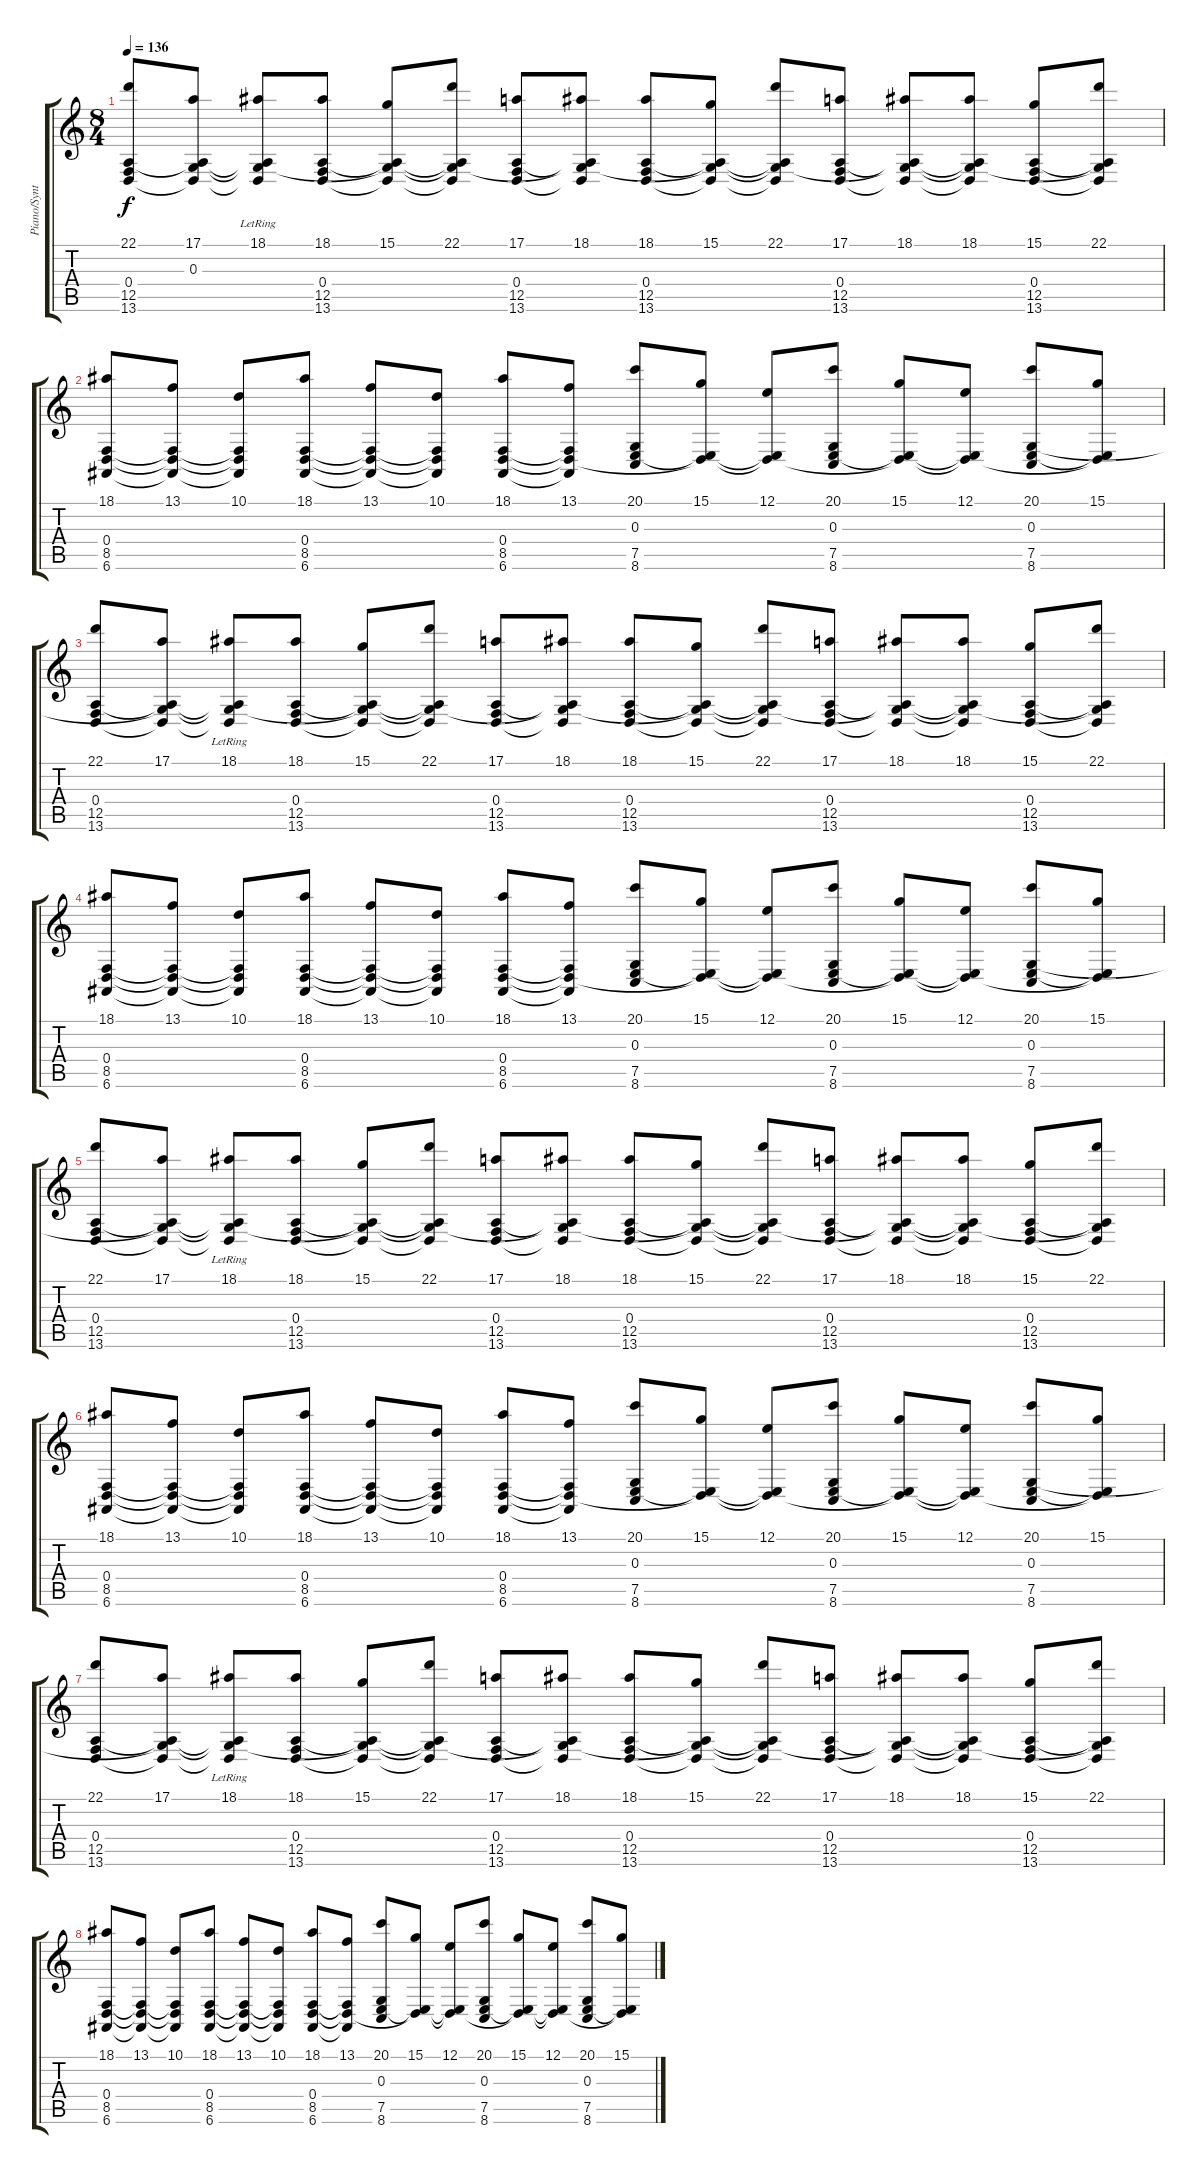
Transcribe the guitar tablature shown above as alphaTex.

\track ("Piano/Synth (Joe)" "Piano/Synt") {instrument acousticgrandpiano}
\staff {score tabs}
\tuning (E4 B3 G3 D3 A2 E2) {hide}
\ts (8 4)
\tempo 136
\clef g2
\ks c
(22.1 0.4 12.5 13.6).8{dy f} (17.1 0.3{t} 0.4{t} 12.5{t}).8 (18.1{lr} 0.3{t} 0.4{t} 12.5{t}).8 (18.1 0.4 12.5 13.6).8 (15.1 0.3{t} 0.4{t} 12.5{t}).8 (22.1 0.3{t} 0.4{t} 12.5{t}).8 (17.1 0.4 12.5 13.6).8 (18.1 0.3{t} 0.4{t} 12.5{t}).8 (18.1 0.4 12.5 13.6).8 (15.1 0.3{t} 0.4{t} 12.5{t}).8 (22.1 0.3{t} 0.4{t} 12.5{t}).8 (17.1 0.4 12.5 13.6).8 (18.1 0.3{t} 0.4{t} 12.5{t}).8 (18.1 0.3{t} 0.4{t} 12.5{t}).8 (15.1 0.4 12.5 13.6).8 (22.1 0.3{t} 0.4{t} 12.5{t}).8 |
(18.1 0.4 8.5 6.6).8 (13.1 0.4{t} 8.5{t} 6.6{t}).8 (10.1 0.4{t} 8.5{t} 6.6{t}).8 (18.1 0.4 8.5 6.6).8 (13.1 0.4{t} 8.5{t} 6.6{t}).8 (10.1 0.4{t} 8.5{t} 6.6{t}).8 (18.1 0.4 8.5 6.6).8 (13.1 0.4{t} 8.5{t} 6.6{t}).8 (20.1 0.3 7.5 8.6).8 (15.1 0.4{t} 7.5{t}).8 (12.1 0.4{t} 7.5{t}).8 (20.1 0.3 7.5 8.6).8 (15.1 0.4{t} 7.5{t}).8 (12.1 0.4{t} 7.5{t}).8 (20.1 0.3 7.5 8.6).8 (15.1 0.4{t} 7.5{t}).8 |
(22.1 0.4 12.5 13.6).8 (17.1 0.3{t} 0.4{t} 12.5{t}).8 (18.1{lr} 0.3{t} 0.4{t} 12.5{t}).8 (18.1 0.4 12.5 13.6).8 (15.1 0.3{t} 0.4{t} 12.5{t}).8 (22.1 0.3{t} 0.4{t} 12.5{t}).8 (17.1 0.4 12.5 13.6).8 (18.1 0.3{t} 0.4{t} 12.5{t}).8 (18.1 0.4 12.5 13.6).8 (15.1 0.3{t} 0.4{t} 12.5{t}).8 (22.1 0.3{t} 0.4{t} 12.5{t}).8 (17.1 0.4 12.5 13.6).8 (18.1 0.3{t} 0.4{t} 12.5{t}).8 (18.1 0.3{t} 0.4{t} 12.5{t}).8 (15.1 0.4 12.5 13.6).8 (22.1 0.3{t} 0.4{t} 12.5{t}).8 |
(18.1 0.4 8.5 6.6).8 (13.1 0.4{t} 8.5{t} 6.6{t}).8 (10.1 0.4{t} 8.5{t} 6.6{t}).8 (18.1 0.4 8.5 6.6).8 (13.1 0.4{t} 8.5{t} 6.6{t}).8 (10.1 0.4{t} 8.5{t} 6.6{t}).8 (18.1 0.4 8.5 6.6).8 (13.1 0.4{t} 8.5{t} 6.6{t}).8 (20.1 0.3 7.5 8.6).8 (15.1 0.4{t} 7.5{t}).8 (12.1 0.4{t} 7.5{t}).8 (20.1 0.3 7.5 8.6).8 (15.1 0.4{t} 7.5{t}).8 (12.1 0.4{t} 7.5{t}).8 (20.1 0.3 7.5 8.6).8 (15.1 0.4{t} 7.5{t}).8 |
(22.1 0.4 12.5 13.6).8 (17.1 0.3{t} 0.4{t} 12.5{t}).8 (18.1{lr} 0.3{t} 0.4{t} 12.5{t}).8 (18.1 0.4 12.5 13.6).8 (15.1 0.3{t} 0.4{t} 12.5{t}).8 (22.1 0.3{t} 0.4{t} 12.5{t}).8 (17.1 0.4 12.5 13.6).8 (18.1 0.3{t} 0.4{t} 12.5{t}).8 (18.1 0.4 12.5 13.6).8 (15.1 0.3{t} 0.4{t} 12.5{t}).8 (22.1 0.3{t} 0.4{t} 12.5{t}).8 (17.1 0.4 12.5 13.6).8 (18.1 0.3{t} 0.4{t} 12.5{t}).8 (18.1 0.3{t} 0.4{t} 12.5{t}).8 (15.1 0.4 12.5 13.6).8 (22.1 0.3{t} 0.4{t} 12.5{t}).8 |
(18.1 0.4 8.5 6.6).8 (13.1 0.4{t} 8.5{t} 6.6{t}).8 (10.1 0.4{t} 8.5{t} 6.6{t}).8 (18.1 0.4 8.5 6.6).8 (13.1 0.4{t} 8.5{t} 6.6{t}).8 (10.1 0.4{t} 8.5{t} 6.6{t}).8 (18.1 0.4 8.5 6.6).8 (13.1 0.4{t} 8.5{t} 6.6{t}).8 (20.1 0.3 7.5 8.6).8 (15.1 0.4{t} 7.5{t}).8 (12.1 0.4{t} 7.5{t}).8 (20.1 0.3 7.5 8.6).8 (15.1 0.4{t} 7.5{t}).8 (12.1 0.4{t} 7.5{t}).8 (20.1 0.3 7.5 8.6).8 (15.1 0.4{t} 7.5{t}).8 |
(22.1 0.4 12.5 13.6).8 (17.1 0.3{t} 0.4{t} 12.5{t}).8 (18.1{lr} 0.3{t} 0.4{t} 12.5{t}).8 (18.1 0.4 12.5 13.6).8 (15.1 0.3{t} 0.4{t} 12.5{t}).8 (22.1 0.3{t} 0.4{t} 12.5{t}).8 (17.1 0.4 12.5 13.6).8 (18.1 0.3{t} 0.4{t} 12.5{t}).8 (18.1 0.4 12.5 13.6).8 (15.1 0.3{t} 0.4{t} 12.5{t}).8 (22.1 0.3{t} 0.4{t} 12.5{t}).8 (17.1 0.4 12.5 13.6).8 (18.1 0.3{t} 0.4{t} 12.5{t}).8 (18.1 0.3{t} 0.4{t} 12.5{t}).8 (15.1 0.4 12.5 13.6).8 (22.1 0.3{t} 0.4{t} 12.5{t}).8 |
(18.1 0.4 8.5 6.6).8 (13.1 0.4{t} 8.5{t} 6.6{t}).8 (10.1 0.4{t} 8.5{t} 6.6{t}).8 (18.1 0.4 8.5 6.6).8 (13.1 0.4{t} 8.5{t} 6.6{t}).8 (10.1 0.4{t} 8.5{t} 6.6{t}).8 (18.1 0.4 8.5 6.6).8 (13.1 0.4{t} 8.5{t} 6.6{t}).8 (20.1 0.3 7.5 8.6).8 (15.1 0.4{t} 7.5{t}).8 (12.1 0.4{t} 7.5{t}).8 (20.1 0.3 7.5 8.6).8 (15.1 0.4{t} 7.5{t}).8 (12.1 0.4{t} 7.5{t}).8 (20.1 0.3 7.5 8.6).8 (15.1 0.4{t} 7.5{t}).8
